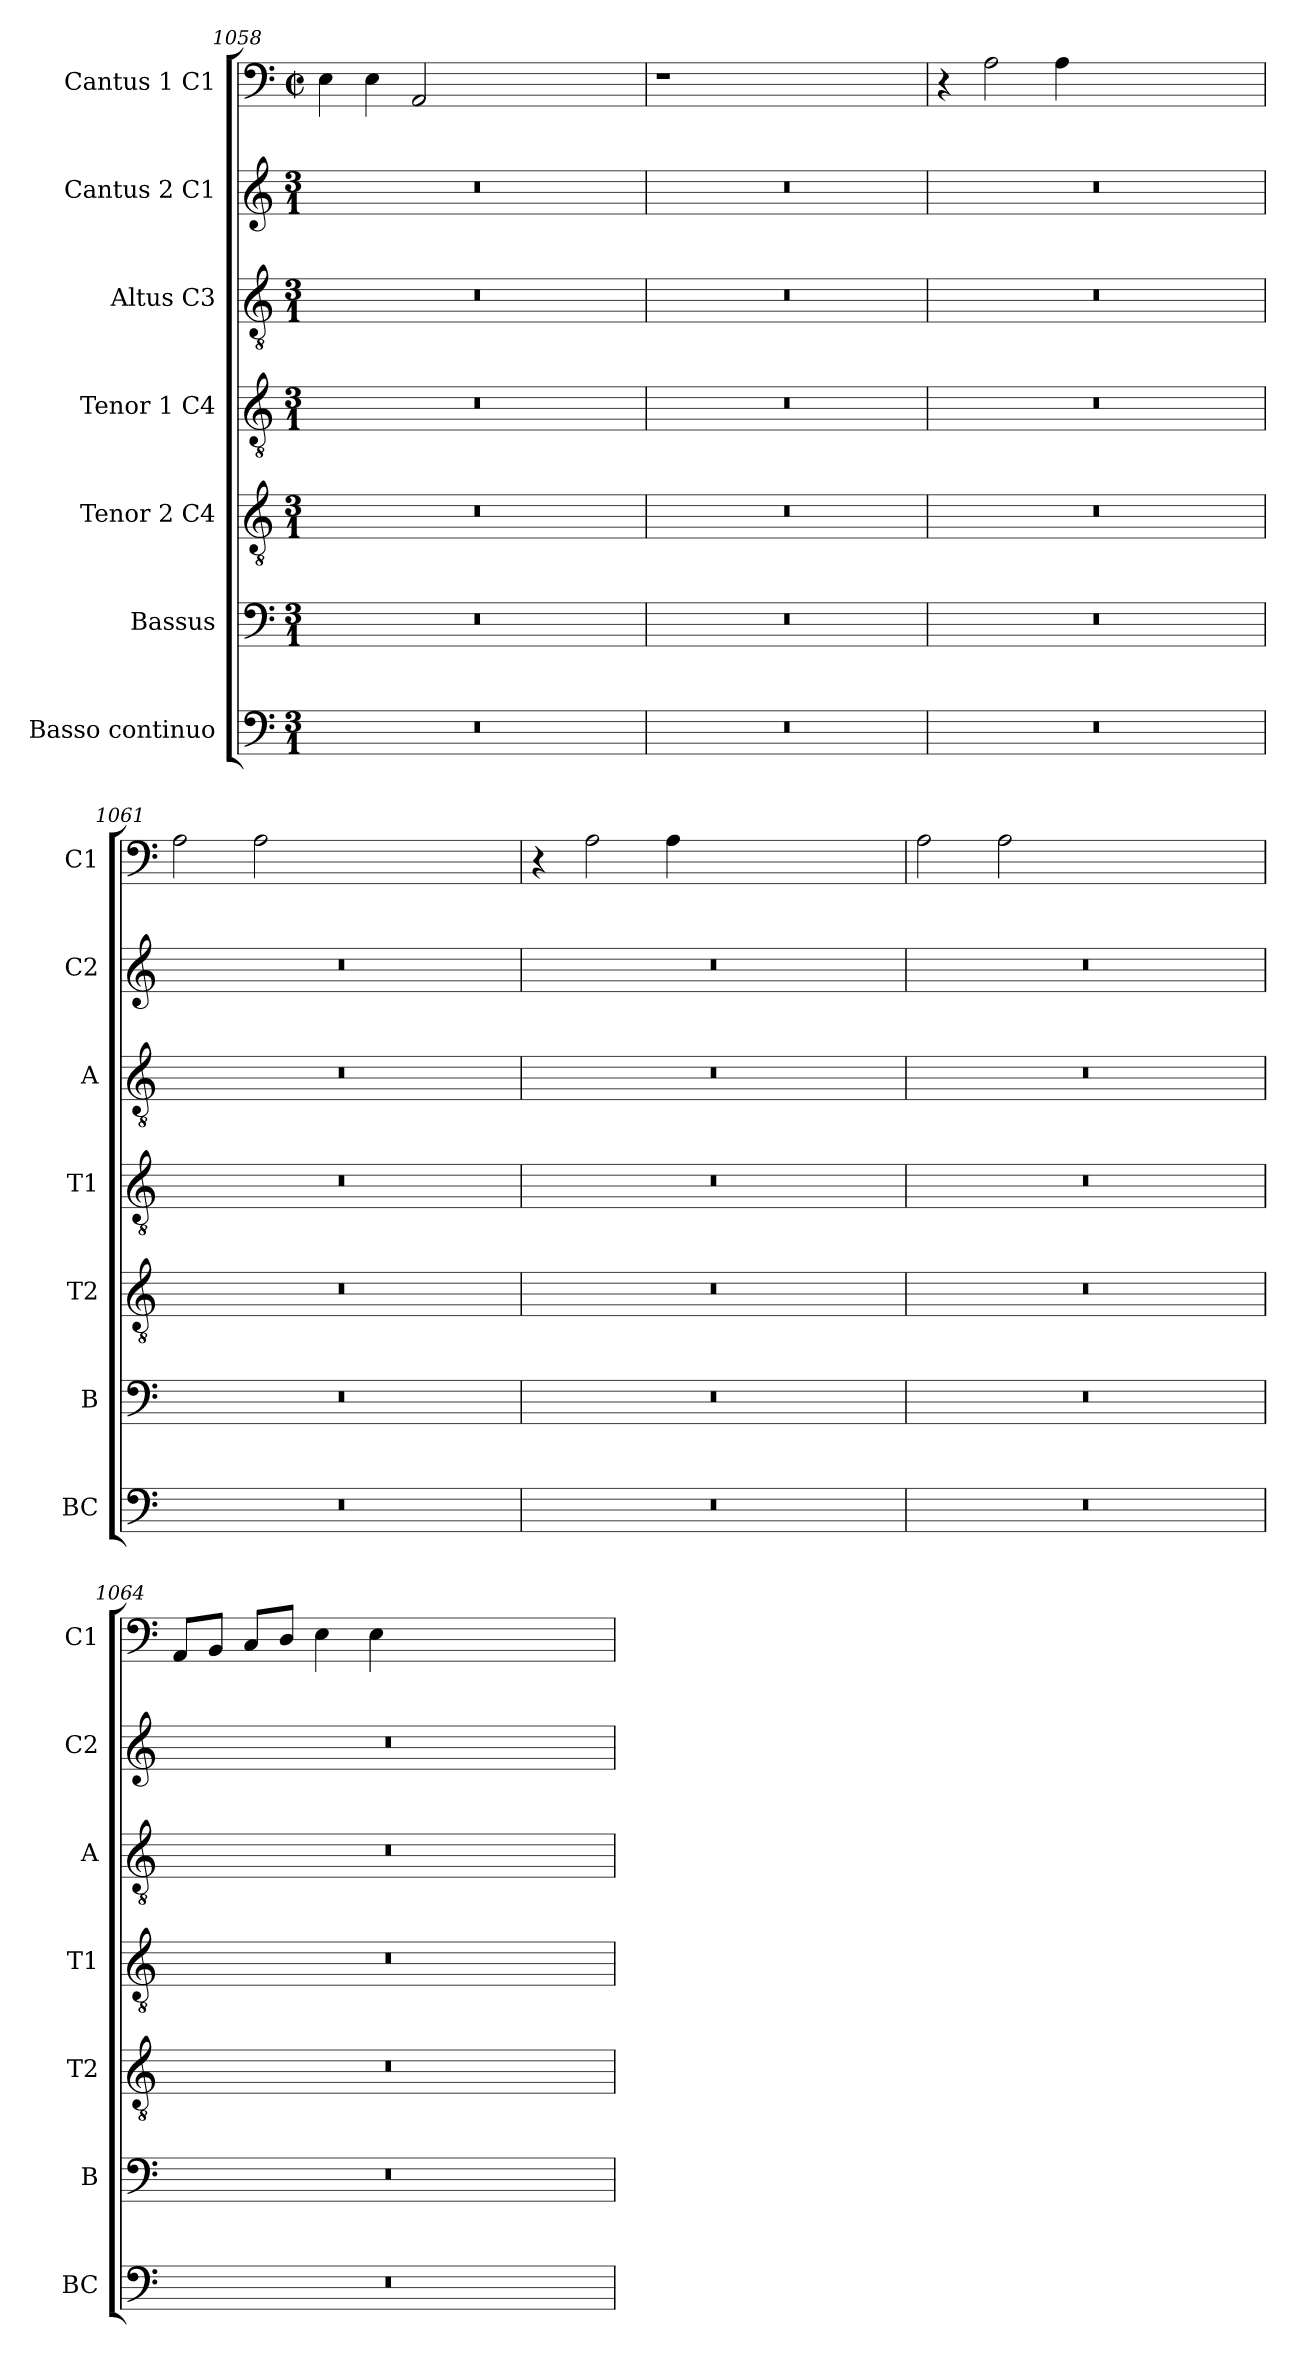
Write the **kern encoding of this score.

**kern	**kern	**kern	**kern	**kern	**kern	**kern
*part7	*part6	*part5	*part4	*part3	*part2	*part1
*staff7	*staff6	*staff5	*staff4	*staff3	*staff2	*staff1
*I"Basso continuo	*I"Bassus	*I"Tenor 2 C4	*I"Tenor 1 C4	*I"Altus C3	*I"Cantus 2 C1	*I"Cantus 1 C1
*I'BC	*I'B	*I'T2	*I'T1	*I'A	*I'C2	*I'C1
*clefF4	*clefF4	*clefGv2	*clefGv2	*clefGv2	*clefG2	*clefF4
*ITrd7c12	*	*	*	*	*	*
*k[]	*k[]	*k[]	*k[]	*k[]	*k[]	*k[]
*C:	*C:	*C:	*C:	*C:	*C:	*C:
*M3/1	*M3/1	*M3/1	*M3/1	*M3/1	*M3/1	*M2/2
*	*	*	*	*	*	*met(c|)
=1058	=1058	=1058	=1058	=1058	=1058	=1058
0.r	0.r	0.r	0.r	0.r	0.r	4E\
.	.	.	.	.	.	4E\
.	.	.	.	.	.	2AA/
.	.	.	.	.	.	0ryy
=1059	=1059	=1059	=1059	=1059	=1059	=1059
0.r	0.r	0.r	0.r	0.r	0.r	1r
.	.	.	.	.	.	0ryy
=1060	=1060	=1060	=1060	=1060	=1060	=1060
0.r	0.r	0.r	0.r	0.r	0.r	4r
.	.	.	.	.	.	2A\
.	.	.	.	.	.	4A\
.	.	.	.	.	.	0ryy
=1061	=1061	=1061	=1061	=1061	=1061	=1061
0.r	0.r	0.r	0.r	0.r	0.r	2A\
.	.	.	.	.	.	2A\
.	.	.	.	.	.	0ryy
=1062	=1062	=1062	=1062	=1062	=1062	=1062
0.r	0.r	0.r	0.r	0.r	0.r	4r
.	.	.	.	.	.	2A\
.	.	.	.	.	.	4A\
.	.	.	.	.	.	0ryy
=1063	=1063	=1063	=1063	=1063	=1063	=1063
0.r	0.r	0.r	0.r	0.r	0.r	2A\
.	.	.	.	.	.	2A\
.	.	.	.	.	.	0ryy
!!LO:LB:g=z
=1064	=1064	=1064	=1064	=1064	=1064	=1064
0.r	0.r	0.r	0.r	0.r	0.r	8AA/L
.	.	.	.	.	.	8BB/J
.	.	.	.	.	.	8C/L
.	.	.	.	.	.	8D/J
.	.	.	.	.	.	4E\
.	.	.	.	.	.	4E\
.	.	.	.	.	.	0ryy
=	=	=	=	=	=	=
*-	*-	*-	*-	*-	*-	*-
